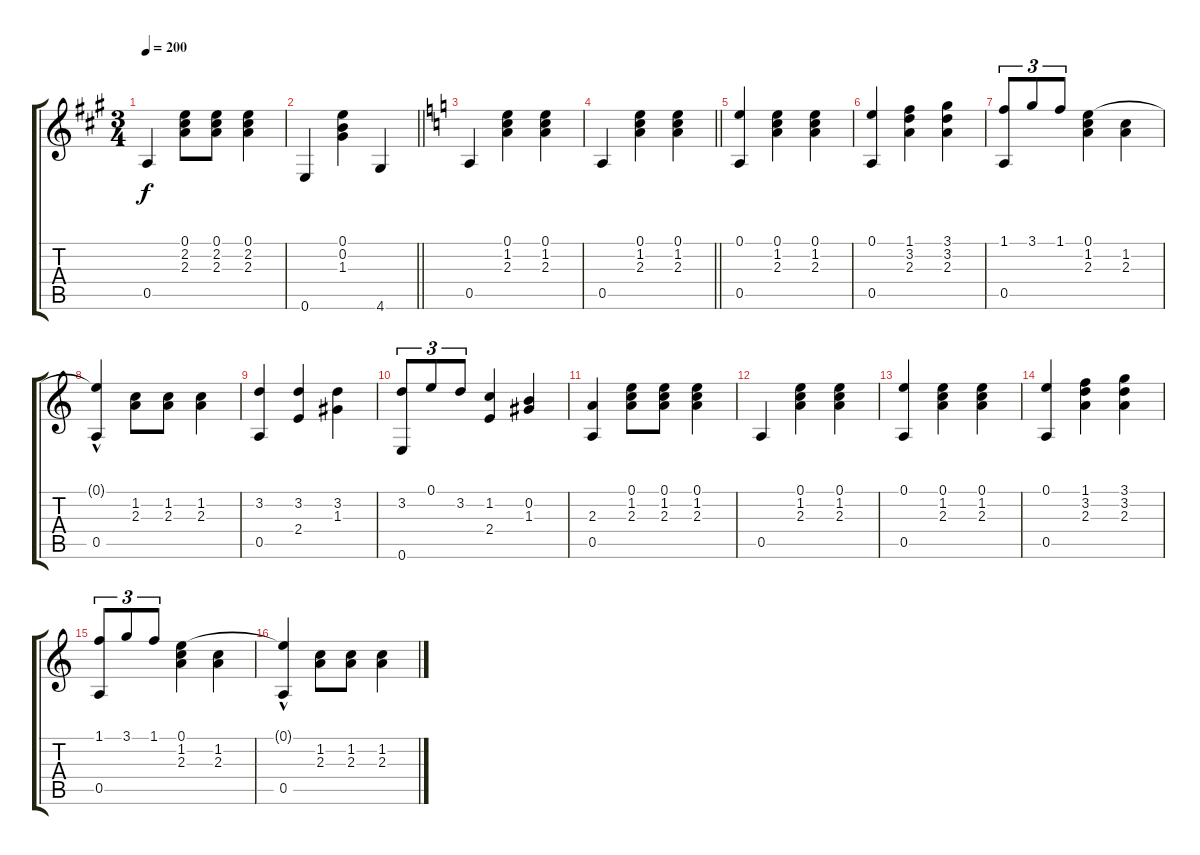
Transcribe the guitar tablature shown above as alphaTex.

\track "" {instrument acousticguitarnylon}
\staff {score tabs}
\tuning (E4 B3 G3 D3 A2 E2) {hide}
\ts (3 4)
\tempo 200
\clef g2
\ks a
0.5.4{dy f} (0.1 2.2 2.3).8 (0.1 2.2 2.3).8 (0.1 2.2 2.3).4 |
\barLineRight lightlight
0.6.4 (0.1 0.2 1.3).4 4.6.4 |
\ks c
0.5.4 (0.1 1.2 2.3).4 (0.1 1.2 2.3).4 |
\barLineRight lightlight
0.5.4 (0.1 1.2 2.3).4 (0.1 1.2 2.3).4 |
(0.1 0.5).4{lyrics (0 "") lyrics (1 "") lyrics (2 "") lyrics (3 "") lyrics (4 "")} (0.1 1.2 2.3).4{lyrics (0 "") lyrics (1 "") lyrics (2 "") lyrics (3 "") lyrics (4 "")} (0.1 1.2 2.3).4{lyrics (0 "") lyrics (1 "") lyrics (2 "") lyrics (3 "") lyrics (4 "")} |
(0.1 0.5).4{lyrics (0 "") lyrics (1 "") lyrics (2 "") lyrics (3 "") lyrics (4 "")} (1.1 3.2 2.3).4{lyrics (0 "") lyrics (1 "") lyrics (2 "") lyrics (3 "") lyrics (4 "")} (3.1 3.2 2.3).4{lyrics (0 "") lyrics (1 "") lyrics (2 "") lyrics (3 "") lyrics (4 "")} |
(1.1 0.5).8{tu (3 2) lyrics (0 "") lyrics (1 "") lyrics (2 "") lyrics (3 "") lyrics (4 "")} 3.1.8{tu (3 2) lyrics (0 "") lyrics (1 "") lyrics (2 "") lyrics (3 "") lyrics (4 "")} 1.1.8{tu (3 2) lyrics (0 "") lyrics (1 "") lyrics (2 "") lyrics (3 "") lyrics (4 "")} (0.1 1.2 2.3).4{lyrics (0 "") lyrics (1 "") lyrics (2 "") lyrics (3 "") lyrics (4 "")} (1.2 2.3).4{lyrics (0 "") lyrics (1 "") lyrics (2 "") lyrics (3 "") lyrics (4 "")} |
(0.1{hac t} 0.5).4{lyrics (0 "") lyrics (1 "") lyrics (2 "") lyrics (3 "") lyrics (4 "")} (1.2 2.3).8{lyrics (0 "") lyrics (1 "") lyrics (2 "") lyrics (3 "") lyrics (4 "")} (1.2 2.3).8{lyrics (0 "") lyrics (1 "") lyrics (2 "") lyrics (3 "") lyrics (4 "")} (1.2 2.3).4{lyrics (0 "") lyrics (1 "") lyrics (2 "") lyrics (3 "") lyrics (4 "")} |
(3.2 0.5).4{lyrics (0 "") lyrics (1 "") lyrics (2 "") lyrics (3 "") lyrics (4 "")} (3.2 2.4).4{lyrics (0 "") lyrics (1 "") lyrics (2 "") lyrics (3 "") lyrics (4 "")} (3.2 1.3).4{lyrics (0 "") lyrics (1 "") lyrics (2 "") lyrics (3 "") lyrics (4 "")} |
(3.2 0.6).8{tu (3 2) lyrics (0 "") lyrics (1 "") lyrics (2 "") lyrics (3 "") lyrics (4 "")} 0.1.8{tu (3 2) lyrics (0 "") lyrics (1 "") lyrics (2 "") lyrics (3 "") lyrics (4 "")} 3.2.8{tu (3 2) lyrics (0 "") lyrics (1 "") lyrics (2 "") lyrics (3 "") lyrics (4 "")} (1.2 2.4).4{lyrics (0 "") lyrics (1 "") lyrics (2 "") lyrics (3 "") lyrics (4 "")} (0.2 1.3).4{lyrics (0 "") lyrics (1 "") lyrics (2 "") lyrics (3 "") lyrics (4 "")} |
(2.3 0.5).4{lyrics (0 "") lyrics (1 "") lyrics (2 "") lyrics (3 "") lyrics (4 "")} (0.1 1.2 2.3).8{lyrics (0 "") lyrics (1 "") lyrics (2 "") lyrics (3 "") lyrics (4 "")} (0.1 1.2 2.3).8{lyrics (0 "") lyrics (1 "") lyrics (2 "") lyrics (3 "") lyrics (4 "")} (0.1 1.2 2.3).4{lyrics (0 "") lyrics (1 "") lyrics (2 "") lyrics (3 "") lyrics (4 "")} |
0.5.4{lyrics (0 "") lyrics (1 "") lyrics (2 "") lyrics (3 "") lyrics (4 "")} (0.1 1.2 2.3).4{lyrics (0 "") lyrics (1 "") lyrics (2 "") lyrics (3 "") lyrics (4 "")} (0.1 1.2 2.3).4{lyrics (0 "") lyrics (1 "") lyrics (2 "") lyrics (3 "") lyrics (4 "")} |
(0.1 0.5).4{lyrics (0 "") lyrics (1 "") lyrics (2 "") lyrics (3 "") lyrics (4 "")} (0.1 1.2 2.3).4{lyrics (0 "") lyrics (1 "") lyrics (2 "") lyrics (3 "") lyrics (4 "")} (0.1 1.2 2.3).4{lyrics (0 "") lyrics (1 "") lyrics (2 "") lyrics (3 "") lyrics (4 "")} |
(0.1 0.5).4{lyrics (0 "") lyrics (1 "") lyrics (2 "") lyrics (3 "") lyrics (4 "")} (1.1 3.2 2.3).4{lyrics (0 "") lyrics (1 "") lyrics (2 "") lyrics (3 "") lyrics (4 "")} (3.1 3.2 2.3).4{lyrics (0 "") lyrics (1 "") lyrics (2 "") lyrics (3 "") lyrics (4 "")} |
(1.1 0.5).8{tu (3 2) lyrics (0 "") lyrics (1 "") lyrics (2 "") lyrics (3 "") lyrics (4 "")} 3.1.8{tu (3 2) lyrics (0 "") lyrics (1 "") lyrics (2 "") lyrics (3 "") lyrics (4 "")} 1.1.8{tu (3 2) lyrics (0 "") lyrics (1 "") lyrics (2 "") lyrics (3 "") lyrics (4 "")} (0.1 1.2 2.3).4{lyrics (0 "") lyrics (1 "") lyrics (2 "") lyrics (3 "") lyrics (4 "")} (1.2 2.3).4{lyrics (0 "") lyrics (1 "") lyrics (2 "") lyrics (3 "") lyrics (4 "")} |
(0.1{hac t} 0.5).4{lyrics (0 "") lyrics (1 "") lyrics (2 "") lyrics (3 "") lyrics (4 "")} (1.2 2.3).8{lyrics (0 "") lyrics (1 "") lyrics (2 "") lyrics (3 "") lyrics (4 "")} (1.2 2.3).8{lyrics (0 "") lyrics (1 "") lyrics (2 "") lyrics (3 "") lyrics (4 "")} (1.2 2.3).4{lyrics (0 "") lyrics (1 "") lyrics (2 "") lyrics (3 "") lyrics (4 "")}
